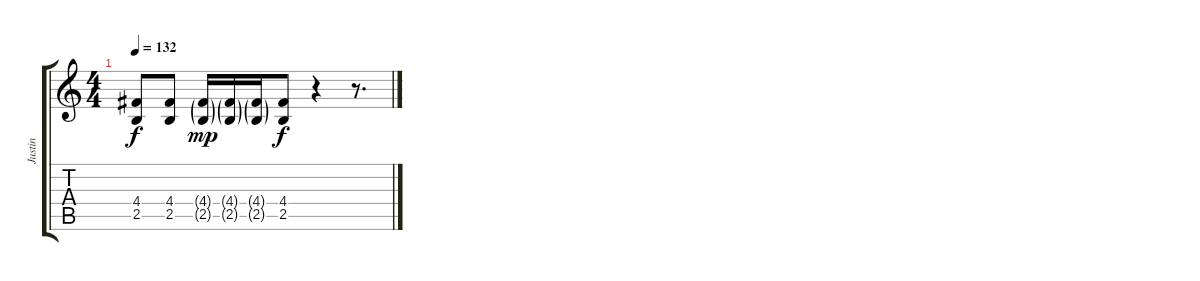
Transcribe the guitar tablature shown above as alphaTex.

\track ("Justin" "Justin") {instrument distortionguitar}
\staff {score tabs}
\tuning (E4 B3 G3 D3 A2 E2) {hide}
\ts (4 4)
\tempo 132
\clef g2
\ks c
(4.4 2.5).8{dy f} (4.4 2.5).8 (4.4{g} 2.5{g}).16{dy mp} (4.4{g} 2.5{g}).16 (4.4{g} 2.5{g}).16 (4.4 2.5).8{dy f} r.4 r.8{d}
